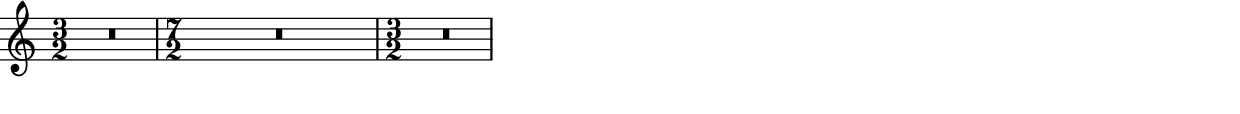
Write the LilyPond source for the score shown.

%% Generated by lilypond-book
%% Options: [exampleindent=10.16\mm,indent=0\mm,line-width=160\mm,paper-height=845.047\pt,paper-width=597.508\pt,papersize='(cons (* 597.508 pt) (* 845.047 pt))]
\include "lilypond-book-preamble.ly"


% ****************************************************************
% Start cut-&-pastable-section
% ****************************************************************

#(ly:set-option 'eps-box-padding 3.000000)



\paper {
  #(set-paper-size '(cons (* 597.508 pt) (* 845.047 pt)))
  indent = 0\mm
  line-width = 160\mm
  % offset the left padding, also add 1mm as lilypond creates cropped
  % images with a little space on the right
  line-width = #(- line-width (* mm  3.000000) (* mm 1))
}

\layout {
  
}




% ****************************************************************
% ly snippet:
% ****************************************************************
\sourcefilename "/lilypond-2.25.21/input/regression/multi-measure-rest-tweaks.ly"
\sourcefileline 0
\header {
  texidoc = "Multi-measure rests standard values can be tweaked."
}

\version "2.17.6"

\markup "Use non-standard multi-measure rests:"
\new Staff {
  \override MultiMeasureRest.usable-duration-logs = #(iota 2 1)
  \time 1/4 R4
  \time 2/4 R2
}
\markup "Round up to the longer rest:"
\new Staff {
  \override MultiMeasureRest.round-up-to-longer-rest = ##t
  \time 3/2 R1.
  \time 7/2 R\breve..
}
\markup "Round up to the longer rest only in specified time signatures:"
\new Staff {
  \override MultiMeasureRest.round-up-exceptions = #'((3 . 2))
  \time 3/2 R1.
  \time 7/2 R\breve..
  \time 3/2 R1.
}



% ****************************************************************
% end ly snippet
% ****************************************************************
